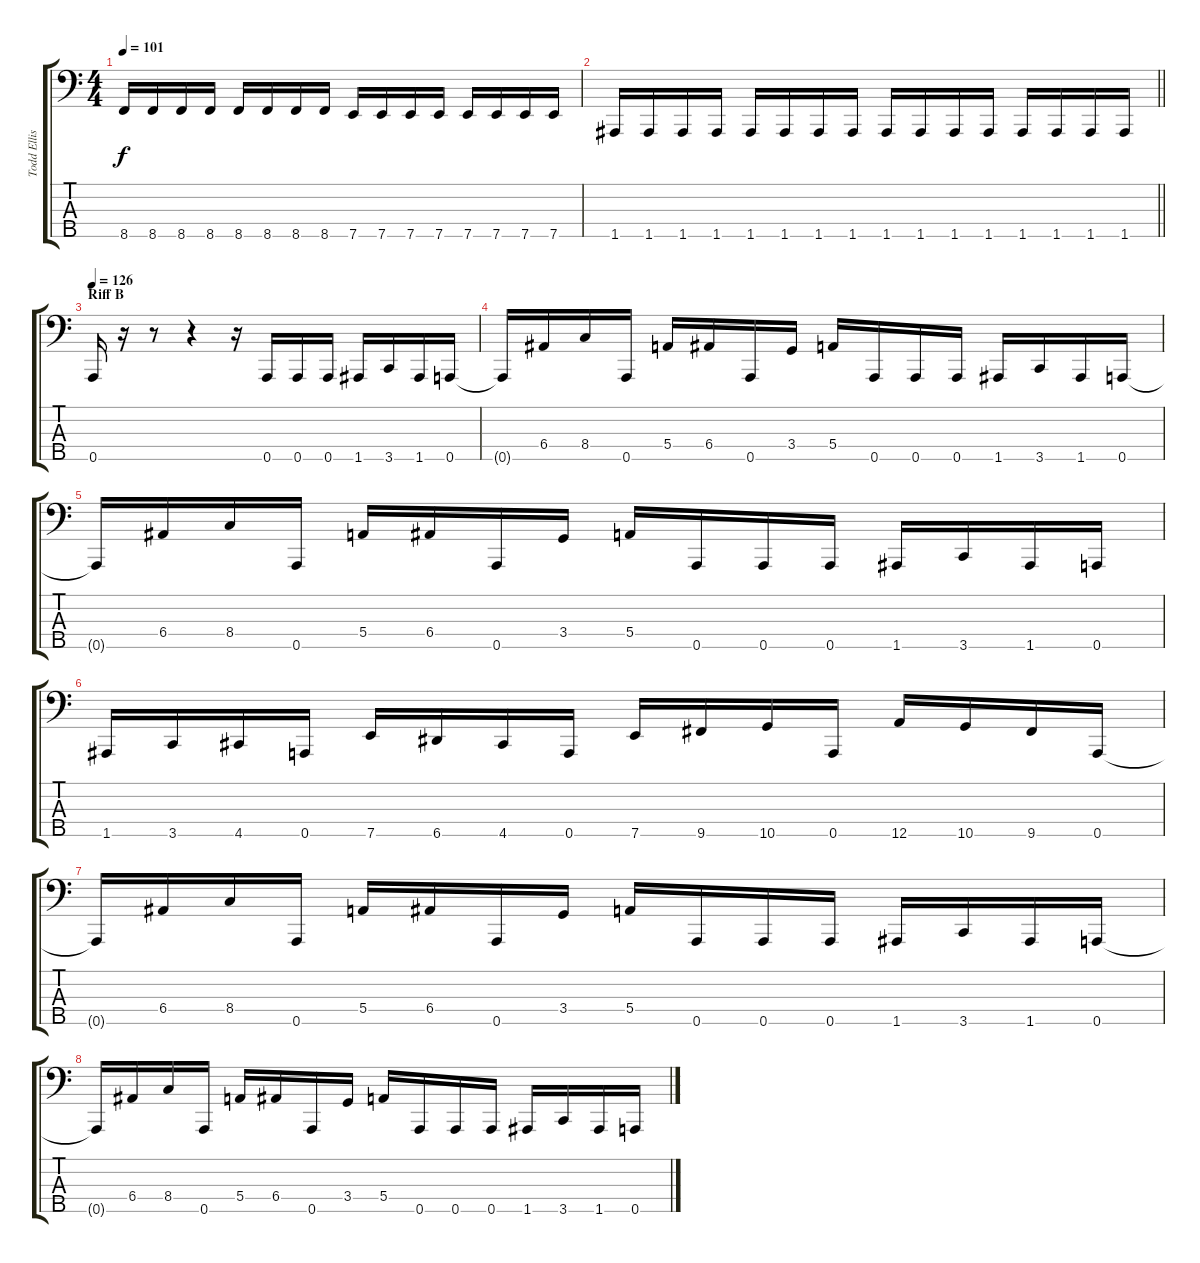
\track ("Todd Ellis" "Todd Ellis") {instrument electricbassfinger}
\staff {score tabs}
\tuning (G2 D2 A1 E1 A0) {hide}
\ts (4 4)
\tempo 101
\clef f4
\ks c
8.5.16{dy f} 8.5.16 8.5.16 8.5.16 8.5.16 8.5.16 8.5.16 8.5.16 7.5.16 7.5.16 7.5.16 7.5.16 7.5.16 7.5.16 7.5.16 7.5.16 |
\barLineRight lightlight
1.5.16 1.5.16 1.5.16 1.5.16 1.5.16 1.5.16 1.5.16 1.5.16 1.5.16 1.5.16 1.5.16 1.5.16 1.5.16 1.5.16 1.5.16 1.5.16 |
\section ("" "Riff B")
\tempo 126
0.5.16 r.16 r.8 r.4 r.16 0.5.16 0.5.16 0.5.16 1.5.16 3.5.16 1.5.16 0.5.16 |
0.5{t}.16 6.4.16 8.4.16 0.5.16 5.4.16 6.4.16 0.5.16 3.4.16 5.4.16 0.5.16 0.5.16 0.5.16 1.5.16 3.5.16 1.5.16 0.5.16 |
0.5{t}.16 6.4.16 8.4.16 0.5.16 5.4.16 6.4.16 0.5.16 3.4.16 5.4.16 0.5.16 0.5.16 0.5.16 1.5.16 3.5.16 1.5.16 0.5.16 |
1.5.16 3.5.16 4.5.16 0.5.16 7.5.16 6.5.16 4.5.16 0.5.16 7.5.16 9.5.16 10.5.16 0.5.16 12.5.16 10.5.16 9.5.16 0.5.16 |
0.5{t}.16 6.4.16 8.4.16 0.5.16 5.4.16 6.4.16 0.5.16 3.4.16 5.4.16 0.5.16 0.5.16 0.5.16 1.5.16 3.5.16 1.5.16 0.5.16 |
0.5{t}.16 6.4.16 8.4.16 0.5.16 5.4.16 6.4.16 0.5.16 3.4.16 5.4.16 0.5.16 0.5.16 0.5.16 1.5.16 3.5.16 1.5.16 0.5.16
